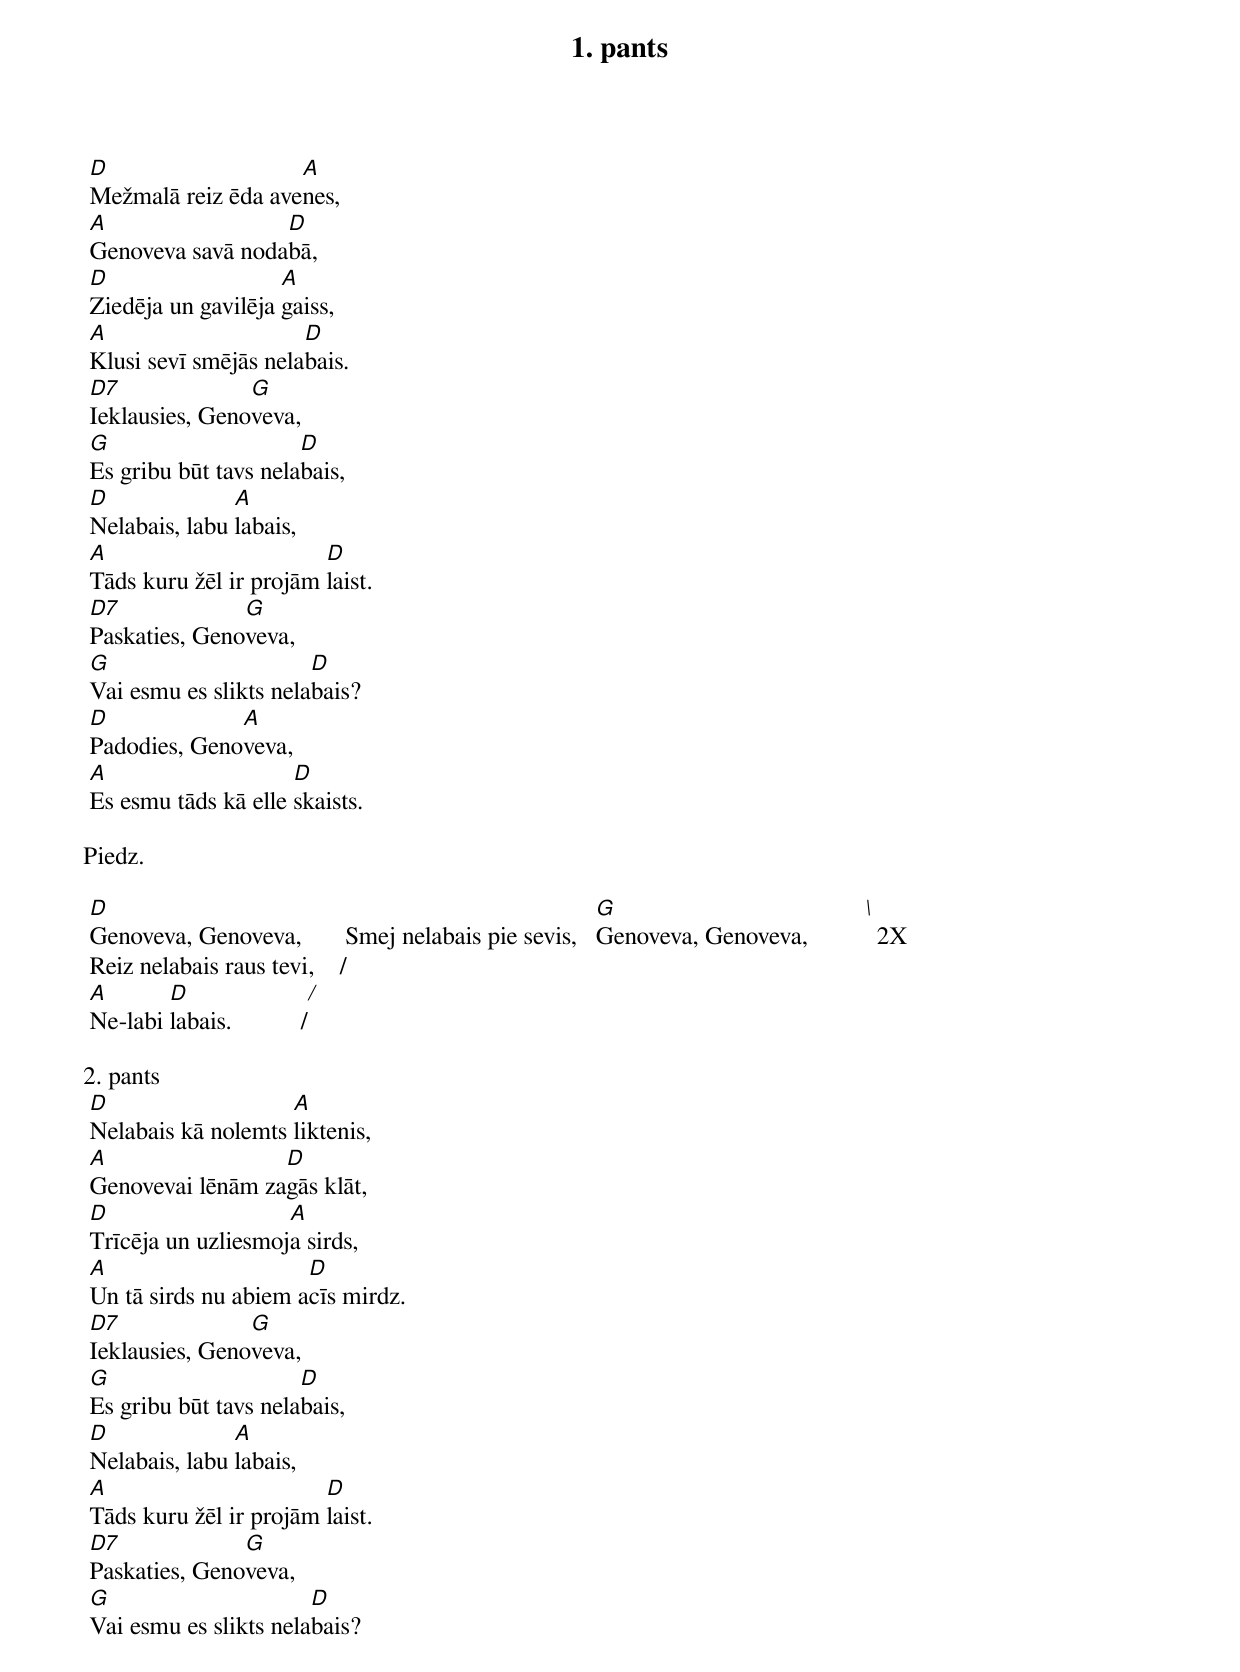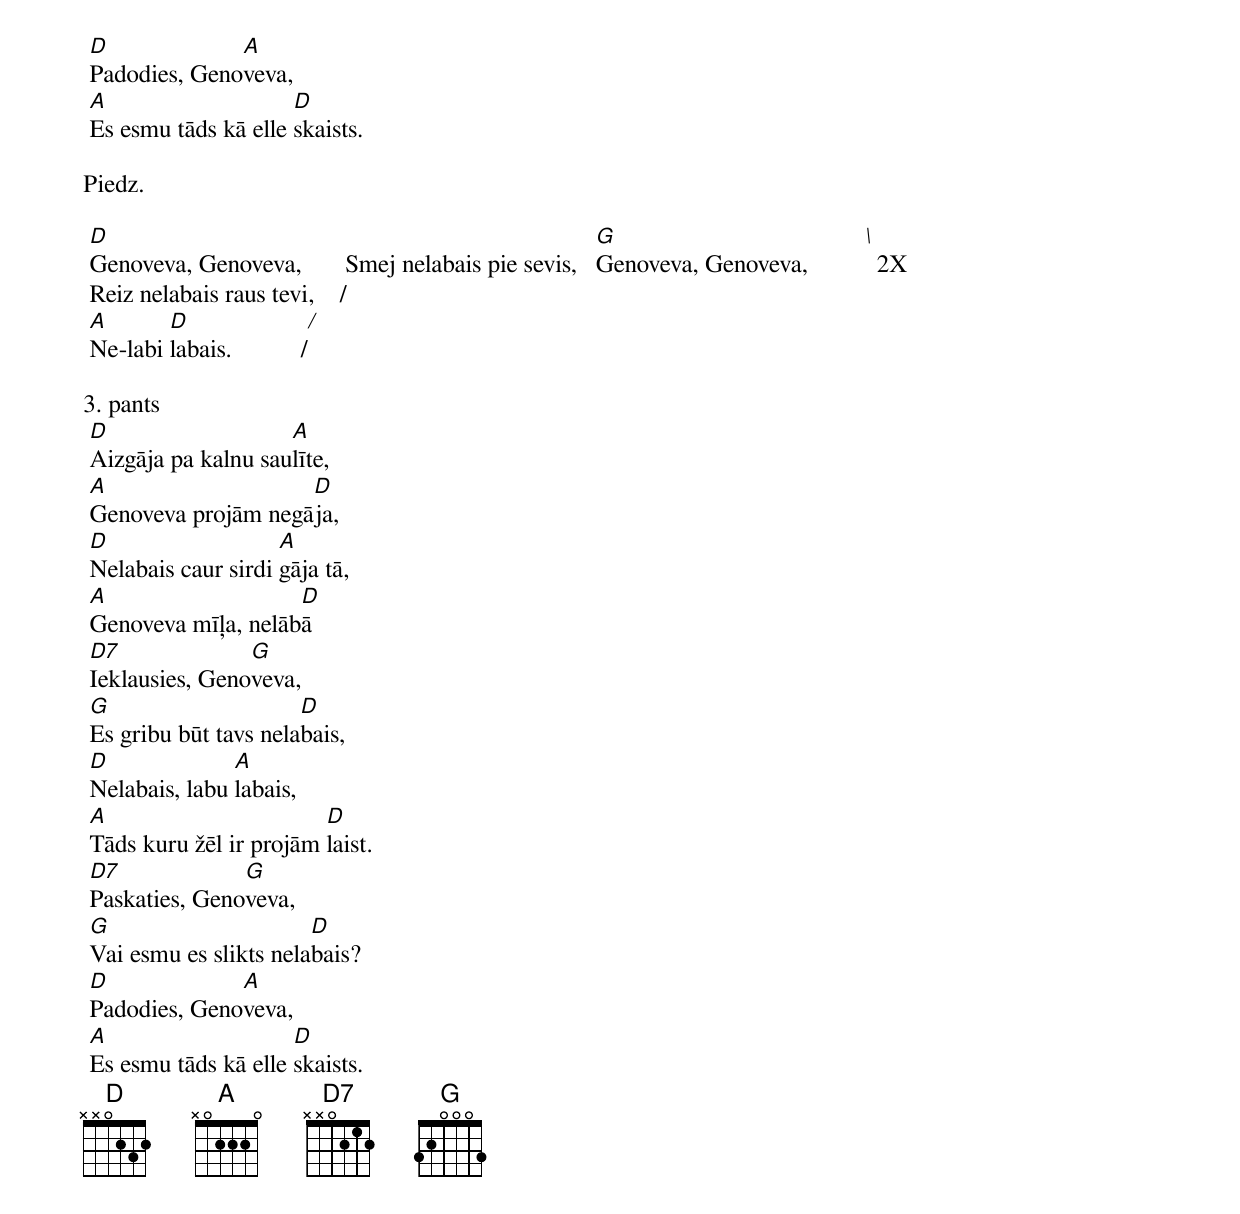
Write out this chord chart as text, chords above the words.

1. pants
 D                   A
 Mežmalā reiz ēda avenes,
 A                 D
 Genoveva savā nodabā,
 D                   A
 Ziedēja un gavilēja gaiss,
 A                     D
 Klusi sevī smējās nelabais.
 D7              G
 Ieklausies, Genoveva,
 G                     D
 Es gribu būt tavs nelabais,
 D              A
 Nelabais, labu labais,
 A                       D
 Tāds kuru žēl ir projām laist.
 D7             G
 Paskaties, Genoveva,
 G                      D
 Vai esmu es slikts nelabais?
 D             A
 Padodies, Genoveva,
 A                    D
 Es esmu tāds kā elle skaists.

Piedz.

 D
 Genoveva, Genoveva,       \
 Smej nelabais pie sevis,   \
 G                           \
 Genoveva, Genoveva,           2X
 Reiz nelabais raus tevi,    /
 A       D                  /
 Ne-labi labais.           /

2. pants
 D                   A
 Nelabais kā nolemts liktenis,
 A                 D
 Genovevai lēnām zagās klāt,
 D                   A
 Trīcēja un uzliesmoja sirds,
 A                     D
 Un tā sirds nu abiem acīs mirdz.
 D7              G
 Ieklausies, Genoveva,
 G                     D
 Es gribu būt tavs nelabais,
 D              A
 Nelabais, labu labais,
 A                       D
 Tāds kuru žēl ir projām laist.
 D7             G
 Paskaties, Genoveva,
 G                      D
 Vai esmu es slikts nelabais?
 D             A
 Padodies, Genoveva,
 A                    D
 Es esmu tāds kā elle skaists.

Piedz.

 D
 Genoveva, Genoveva,       \
 Smej nelabais pie sevis,   \
 G                           \
 Genoveva, Genoveva,           2X
 Reiz nelabais raus tevi,    /
 A       D                  /
 Ne-labi labais.           /

3. pants
 D                   A
 Aizgāja pa kalnu saulīte,
 A                   D
 Genoveva projām negāja,
 D                   A
 Nelabais caur sirdi gāja tā,
 A                   D
 Genoveva mīļa, nelābā
 D7              G
 Ieklausies, Genoveva,
 G                     D
 Es gribu būt tavs nelabais,
 D              A
 Nelabais, labu labais,
 A                       D
 Tāds kuru žēl ir projām laist.
 D7             G
 Paskaties, Genoveva,
 G                      D
 Vai esmu es slikts nelabais?
 D             A
 Padodies, Genoveva,
 A                    D
 Es esmu tāds kā elle skaists.
